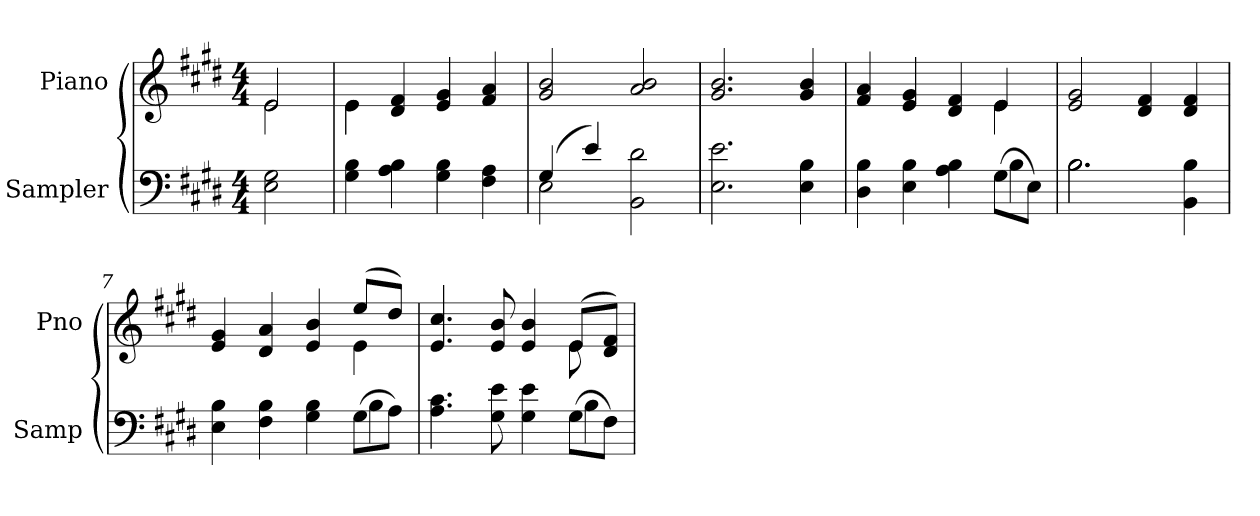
**kern	**kern
*part2	*part1
*staff2	*staff1
*I"Sampler	*I"Piano
*I'Samp	*I'Pno
*clefF4	*clefG2
*k[f#c#g#d#]	*k[f#c#g#d#]
*E:	*E:
*M4/4	*M4/4
=1	=1
*	*^
2E 2G#	2e/	2e
=2	=2	=2
4G# 4B	4e\	4e
4A 4B	4d# 4f#	2.ryy
4G# 4B	4e 4g#	.
4F# 4A	4f# 4a	.
*	*v	*v
=3	=3
*^	*
(4G#/	2E	2g# 2b
4e/)	.	.
2BB 2d#	2ryy	2a 2b
*v	*v	*
=4	=4
2.E 2.e	2.g# 2.b
4E 4B	4g# 4b
=5	=5
*^	*^
4D# 4B	2.ryy	4f# 4a	2.ryy
4E 4B	.	4e 4g#	.
4A 4B	.	4d# 4f#	.
(8G#\L	4B	4e/	4e
8E\J)	.	.	.
*	*	*v	*v
=6	=6	=6
2.B\	2.B	2e 2g#
.	.	4d# 4f#
4BB 4B	4ryy	4d# 4f#
=7	=7	=7
*	*	*^
4E 4B	2.ryy	4e 4g#	2.ryy
4F# 4B	.	4d# 4a	.
4G# 4B	.	4e 4b	.
(8G#\L	4B	(8ee/L	4e
8A\J)	.	8dd#/J)	.
=8	=8	=8	=8
4.A 4.c#	2.ryy	4.e 4.cc#	2.ryy
8G# 8e	.	8e 8b	.
4G# 4e	.	4e 4b	.
(8G#\L	4B	(8e/L	8e
8F#\J)	.	8d#/ 8f#/J)	8ryy
*v	*v	*	*
*	*v	*v
=	=
*-	*-
